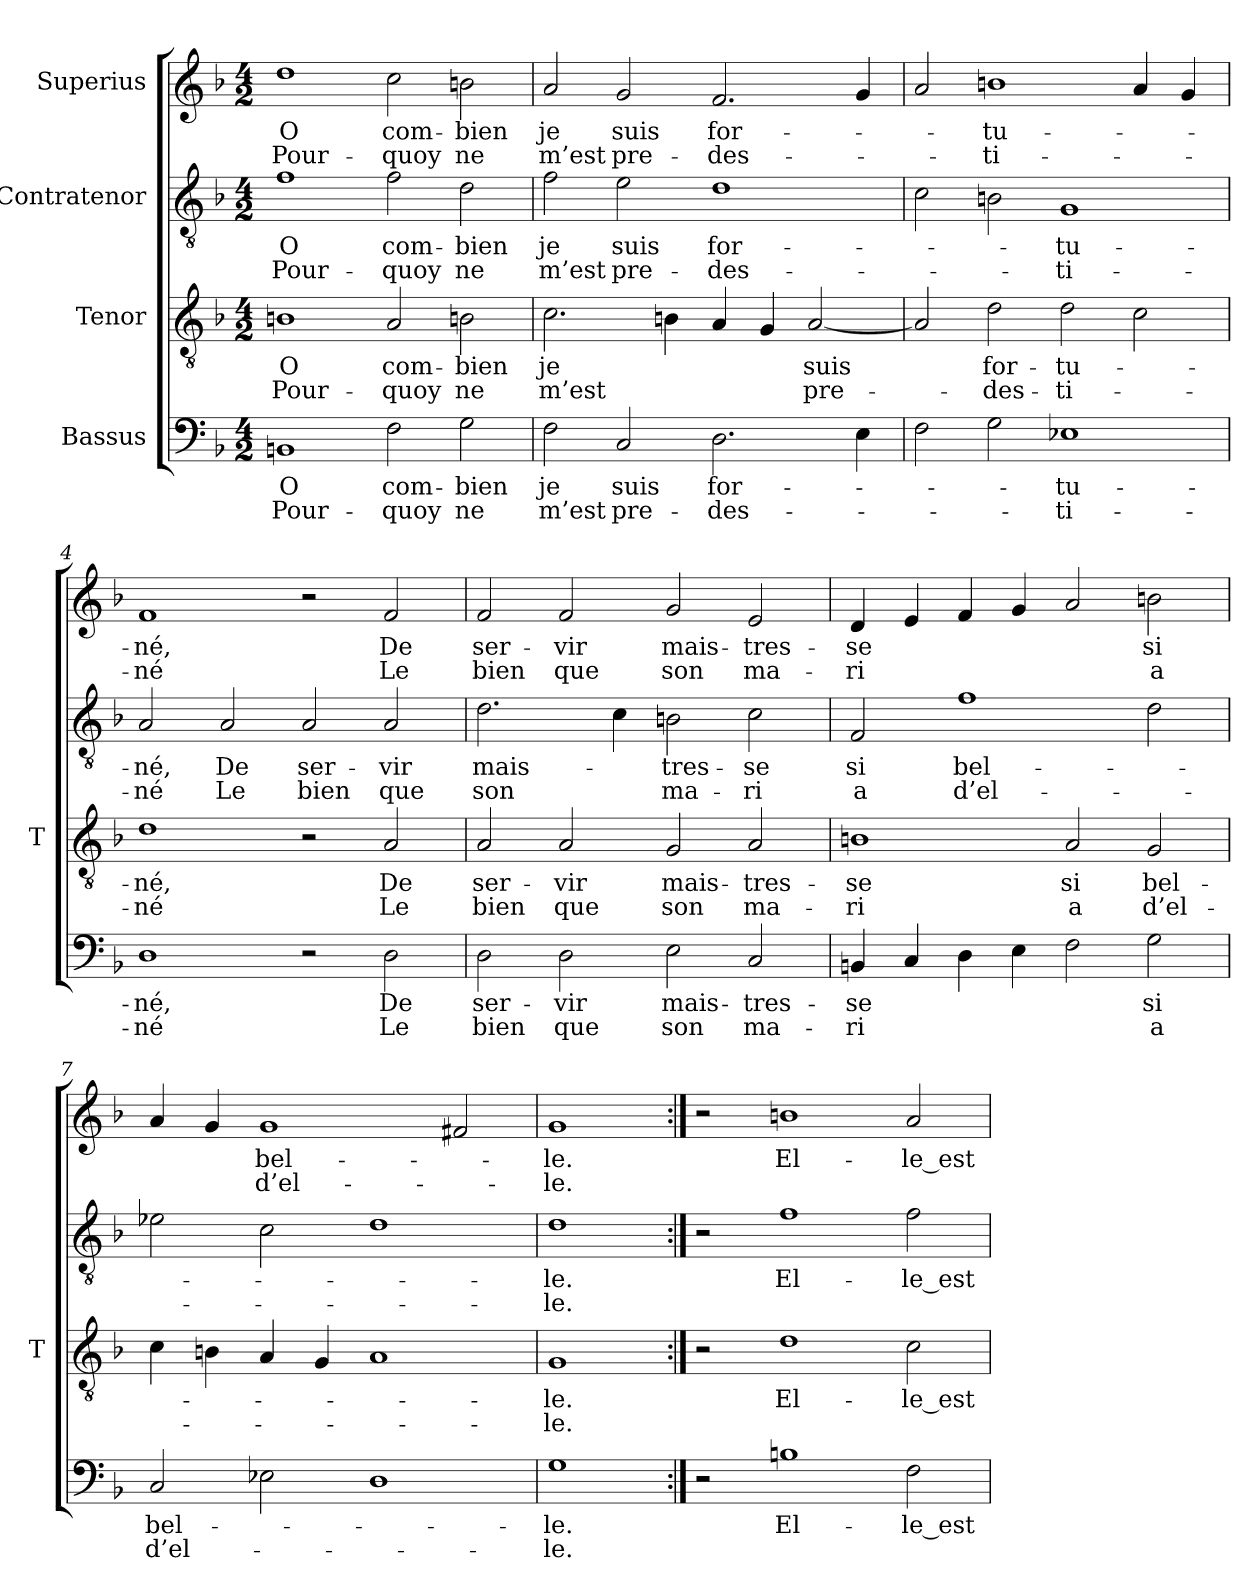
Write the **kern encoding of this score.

**kern	**text	**text	**kern	**text	**text	**kern	**text	**text	**kern	**text	**text
*part4	*part4	*part4	*part3	*part3	*part3	*part2	*part2	*part2	*part1	*part1	*part1
*staff4	*staff4	*staff4	*staff3	*staff3	*staff3	*staff2	*staff2	*staff2	*staff1	*staff1	*staff1
*I"Bassus	*	*	*I"Tenor	*	*	*I"Contratenor	*	*	*I"Superius	*	*
*	*	*	*I'T	*	*	*	*	*	*	*	*
*clefF4	*	*	*clefGv2	*	*	*clefGv2	*	*	*clefG2	*	*
*k[b-]	*	*	*k[b-]	*	*	*k[b-]	*	*	*k[b-]	*	*
*M4/2	*	*	*M4/2	*	*	*M4/2	*	*	*M4/2	*	*
=1	=1	=1	=1	=1	=1	=1	=1	=1	=1	=1	=1
1BB	-O	Pour-	1Bn	-O	Pour-	1f	-O	Pour-	1dd	-O	Pour-
2F	com-	-quoy	2A	com-	-quoy	2f	com-	-quoy	2cc	com-	-quoy
2G	-bien	-ne	2Bn	-bien	-ne	2d	-bien	-ne	2b	-bien	-ne
=2	=2	=2	=2	=2	=2	=2	=2	=2	=2	=2	=2
2F	-je	-m’est	2.c	-je	-m’est	2f	-je	-m’est	2a	-je	-m’est
2C	-suis	pre-	.	.	.	2e	-suis	pre-	2g	-suis	pre-
.	.	.	4Bn	.	.	.	.	.	.	.	.
2.D	for-	des-	4A	.	.	1d	for-	des-	2.f	for-	des-
.	.	.	4G	.	.	.	.	.	.	.	.
.	.	.	[2A	-suis	pre-	.	.	.	.	.	.
4E	.	.	.	.	.	.	.	.	4g	.	.
=3	=3	=3	=3	=3	=3	=3	=3	=3	=3	=3	=3
2F	.	.	2A]	.	.	2c	.	.	2a	.	.
2G	.	.	2d	for-	des-	2B	.	.	1b	tu-	ti-
1E-X	tu-	ti-	2d	tu-	ti-	1G	tu-	ti-	.	.	.
.	.	.	2c	.	.	.	.	.	4a	.	.
.	.	.	.	.	.	.	.	.	4g	.	.
=4	=4	=4	=4	=4	=4	=4	=4	=4	=4	=4	=4
1D	-né,	-né	1d	-né,	-né	2A	-né,	-né	1f	-né,	-né
.	.	.	.	.	.	2A	-De	-Le	.	.	.
2r	.	.	2r	.	.	2A	ser-	-bien	2r	.	.
2D	-De	-Le	2A	-De	-Le	2A	-vir	-que	2f	-De	-Le
=5	=5	=5	=5	=5	=5	=5	=5	=5	=5	=5	=5
2D	ser-	-bien	2A	ser-	-bien	2.d	mais-	-son	2f	ser-	-bien
2D	-vir	-que	2A	-vir	-que	.	.	.	2f	-vir	-que
.	.	.	.	.	.	4c	.	.	.	.	.
2E	mais-	-son	2G	mais-	-son	2B	tres-	ma-	2g	mais-	-son
2C	tres-	ma-	2A	tres-	ma-	2c	-se	-ri	2e	tres-	ma-
=6	=6	=6	=6	=6	=6	=6	=6	=6	=6	=6	=6
4BB	-se	-ri	1Bn	-se	-ri	2F	-si	-a	4d	-se	-ri
4C	.	.	.	.	.	.	.	.	4e	.	.
4D	.	.	.	.	.	1f	bel-	d’el-	4f	.	.
4E	.	.	.	.	.	.	.	.	4g	.	.
2F	.	.	2A	-si	-a	.	.	.	2a	.	.
2G	-si	-a	2G	bel-	d’el-	2d	.	.	2b	-si	-a
=7	=7	=7	=7	=7	=7	=7	=7	=7	=7	=7	=7
2C	bel-	d’el-	4c	.	.	2e-X	.	.	4a	.	.
.	.	.	4Bn	.	.	.	.	.	4g	.	.
2E-X	.	.	4A	.	.	2c	.	.	1g	bel-	d’el-
.	.	.	4G	.	.	.	.	.	.	.	.
1D	.	.	1A	.	.	1d	.	.	.	.	.
.	.	.	.	.	.	.	.	.	2f#X	.	.
=8	=8	=8	=8	=8	=8	=8	=8	=8	=8	=8	=8
1G	-le.	-le.	1G	-le.	-le.	1d	-le.	-le.	1g	-le.	-le.
=9:|!	=9:|!	=9:|!	=9:|!	=9:|!	=9:|!	=9:|!	=9:|!	=9:|!	=9:|!	=9:|!	=9:|!
2r	.	.	2r	.	.	2r	.	.	2r	.	.
1B	El-	.	1d	El-	.	1f	El-	.	1b	El-	.
2F	-le_est	.	2c	-le_est	.	2f	-le_est	.	2a	-le_est	.
=	=	=	=	=	=	=	=	=	=	=	=
*-	*-	*-	*-	*-	*-	*-	*-	*-	*-	*-	*-
